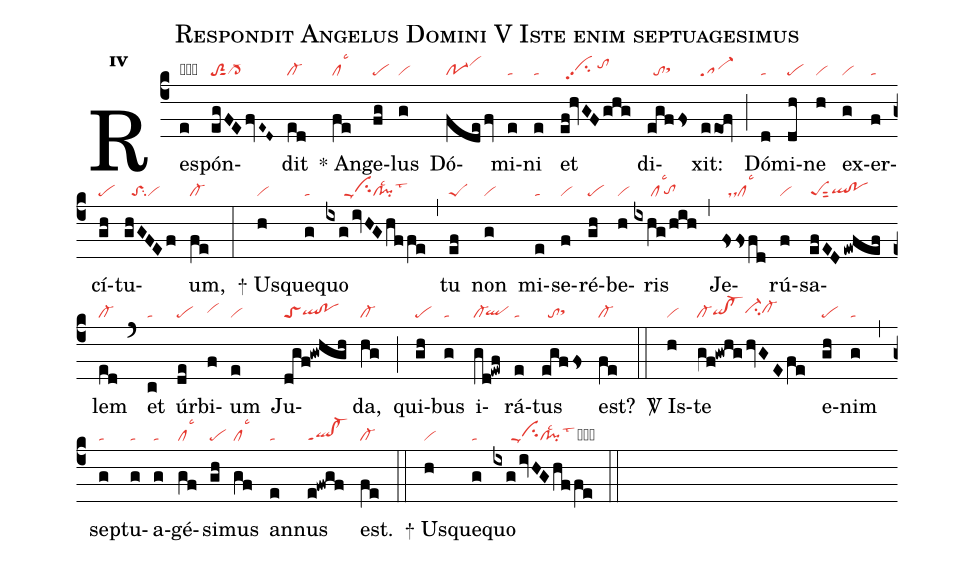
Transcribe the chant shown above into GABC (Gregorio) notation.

name:Respondit Angelus Domini V Iste enim septuagesimus;
office-part:re;
mode:4;
nabc-lines:1;
%%
initial-style: 1;
name: Respondit Angelus Domini;
mode:4;
office-part: Responsorium;
annotation: Resp.;
annotation:iv;
nabc-lines:1;
%%
(c4) Res(e|obta)pón(egFEfvE~D~|toS2sut1cl->)dit(ed|cl-) <sp>*</sp> An(fe|cllsc3)ge(fg|pe)lus(g|vi) Dó(fde/fv|po-1vihj)mi(e|ta)ni(e|ta) et(ef!hvGFghg|//cihhpp2/tohi) di(egffs|//tosthh)xit:(eeof|sa-) (;) Dó(d|ta)mi(dh|pe)ne(h|vi) ex(g|vi)er(f|ta)cí(gh|pe)tu(ghGFEf|//toSsu2vi)um,(fe|cl-) (:)
<sp>+</sp> Us(h|vi)que(g|ta)quo(ixg/ivHGhffe|//////cippu1cl!pilsc2lst3) (,) tu(ef|peS) non(g|vi) mi(e|ta)se(f|vi)ré(gh|pe)be(h|vi)ris(ixhg/hih|/////cllsc3`tohg) (,) Je(fssfd|//dscllsc3)rú(f|vi)sa(efED/ewfef|peSsut2qlhg!pohg)lem(ed|cl-) (`)et(c|ta) úr(de|pe)bi(f|vihh)um(e|vi) Ju(dgf!gwhgh|toSqlhg!pohg)da,(hg|cl-) (;) qui(gh|pe)bus(g|ta) i(gd!ewf|cl-`qlhg)rá(e|ta)tus(egffs|//tosthh) est?(fe|cl-) (::)

<sp>V/</sp> Is(h|vi)te(gf!gwhg/hvGEfe|cl-qihg!cl-hgci-hhcl-hh) e(gh|pe)nim(g|ta) (,) sep(g|ta)tu(g|ta)a(g|ta)gé(gf|cllsc3)si(gh|pe)mus(gf|cllsc3) an(e|ta)nus(e!fwgf|ql!cl-ppt1) est.(fe|cl-) (::)
<sp>+</sp> Us(h|vi)que(g|ta)quo(ixg/ivHGhffe|//////cippu1cl!pilsc2lst3cb) (::)
